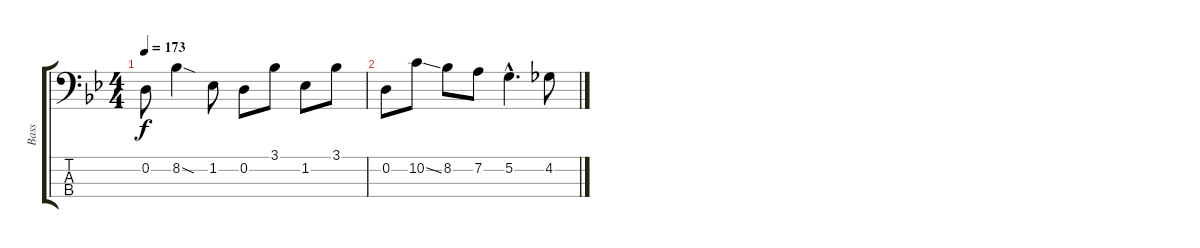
\track ("Bass" "Bass") {instrument electricbasspick}
\staff {score tabs}
\tuning (G2 D2 A1 E1) {hide}
\ts (4 4)
\tempo 173
\clef f4
\ks bb
0.2.8{dy f} 8.2{sod}.4 1.2.8 0.2.8 3.1.8 1.2.8 3.1.8 |
0.2.8 10.2{ss}.8 8.2.8 7.2.8 5.2{hac}.4{d} 4.2.8
